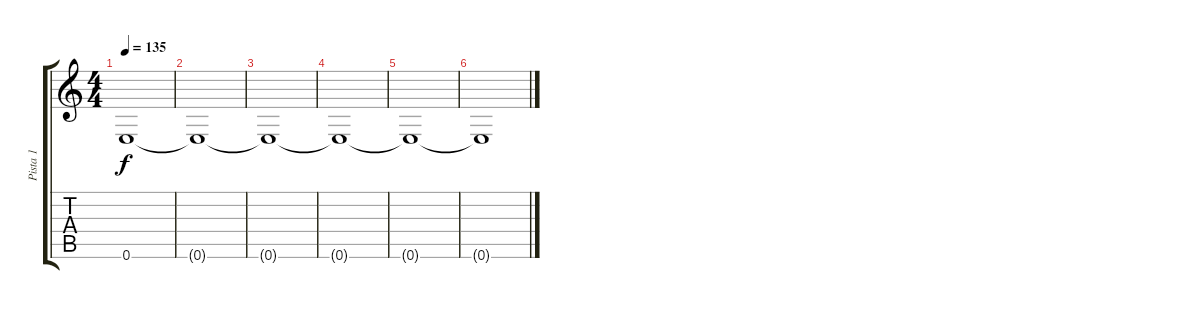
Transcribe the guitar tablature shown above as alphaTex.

\track ("Pista 1" "Pista 1") {instrument overdrivenguitar}
\staff {score tabs}
\tuning (E4 B3 G3 D3 A2 E2) {hide}
\ts (4 4)
\tempo 135
\clef g2
\ks c
0.6.1{dy f volume 6} |
0.6{t}.1 |
0.6{t}.1 |
0.6{t}.1 |
0.6{t}.1 |
0.6{t}.1{volume 4}
